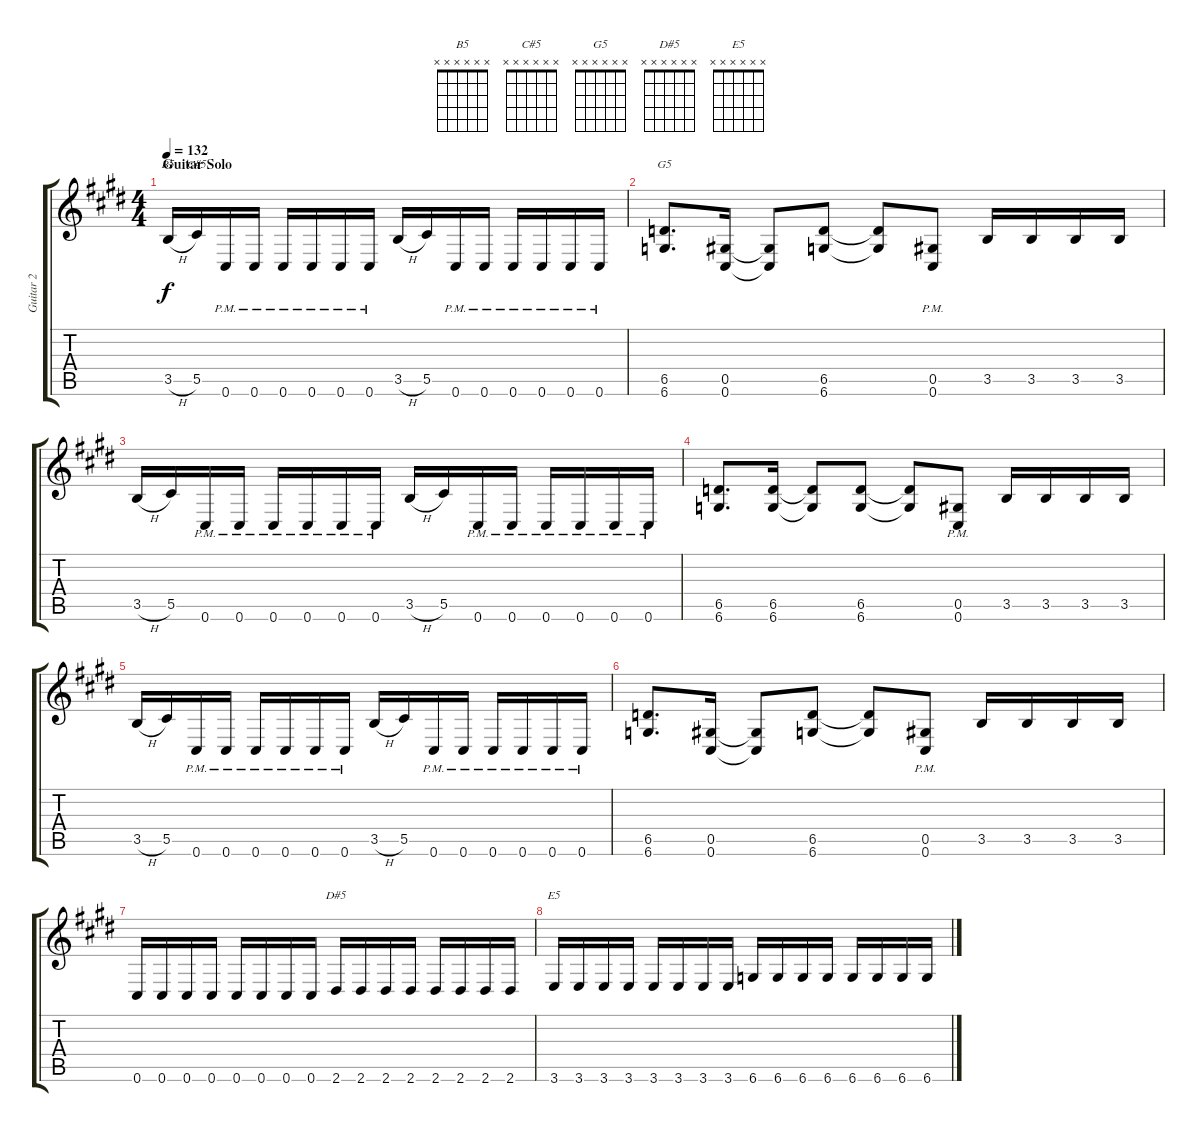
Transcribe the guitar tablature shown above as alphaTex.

\track ("Guitar 2" "Guitar 2") {instrument distortionguitar}
\staff {score tabs}
\tuning (Eb4 Bb3 Gb3 Db3 Ab2 Db2) {hide}
\chord ("B5" x x x x x x)
\chord ("C#5" x x x x x x)
\chord ("G5" x x x x x x)
\chord ("D#5" x x x x x x)
\chord ("E5" x x x x x x)
\ts (4 4)
\section ("" "Guitar Solo")
\tempo 132
\clef g2
\ks c#minor
3.5{h}.16{ch "B5" dy f} 5.5.16{ch "C#5"} 0.6{pm}.16 0.6{pm}.16 0.6{pm}.16 0.6{pm}.16 0.6{pm}.16 0.6{pm}.16 3.5{h}.16 5.5.16 0.6{pm}.16 0.6{pm}.16 0.6{pm}.16 0.6{pm}.16 0.6{pm}.16 0.6{pm}.16 |
(6.5 6.6).8{d ch "G5"} (0.5 0.6).16 (0.5{t} 0.6{t}).8 (6.5 6.6).8 (6.5{t} 6.6{t}).8 (0.5{pm} 0.6{pm}).8 3.5.16 3.5.16 3.5.16 3.5.16 |
3.5{h}.16 5.5.16 0.6{pm}.16 0.6{pm}.16 0.6{pm}.16 0.6{pm}.16 0.6{pm}.16 0.6{pm}.16 3.5{h}.16 5.5.16 0.6{pm}.16 0.6{pm}.16 0.6{pm}.16 0.6{pm}.16 0.6{pm}.16 0.6{pm}.16 |
(6.5 6.6).8{d} (6.5 6.6).16 (6.5{t} 6.6{t}).8 (6.5 6.6).8 (6.5{t} 6.6{t}).8 (0.5{pm} 0.6{pm}).8 3.5.16 3.5.16 3.5.16 3.5.16 |
3.5{h}.16 5.5.16 0.6{pm}.16 0.6{pm}.16 0.6{pm}.16 0.6{pm}.16 0.6{pm}.16 0.6{pm}.16 3.5{h}.16 5.5.16 0.6{pm}.16 0.6{pm}.16 0.6{pm}.16 0.6{pm}.16 0.6{pm}.16 0.6{pm}.16 |
(6.5 6.6).8{d} (0.5 0.6).16 (0.5{t} 0.6{t}).8 (6.5 6.6).8 (6.5{t} 6.6{t}).8 (0.5{pm} 0.6{pm}).8 3.5.16 3.5.16 3.5.16 3.5.16 |
0.6.16 0.6.16 0.6.16 0.6.16 0.6.16 0.6.16 0.6.16 0.6.16 2.6.16{ch "D#5"} 2.6.16 2.6.16 2.6.16 2.6.16 2.6.16 2.6.16 2.6.16 |
3.6.16{ch "E5"} 3.6.16 3.6.16 3.6.16 3.6.16 3.6.16 3.6.16 3.6.16 6.6.16 6.6.16 6.6.16 6.6.16 6.6.16 6.6.16 6.6.16 6.6.16
